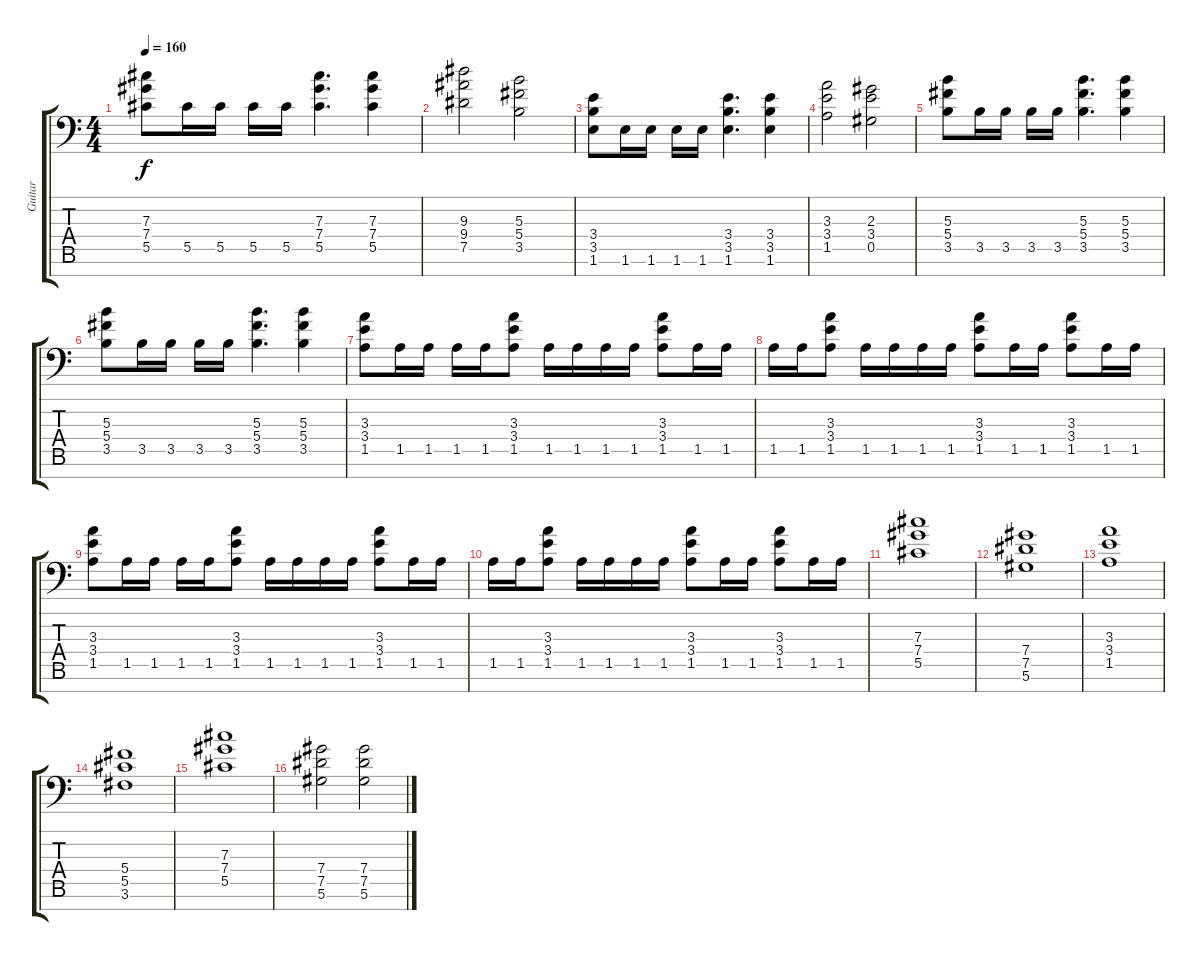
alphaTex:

\track ("Guitar" "Guitar") {instrument distortionguitar}
\staff {score tabs}
\tuning (Eb4 Bb3 Gb3 Db3 Ab2 Eb2 Bb1) {hide}
\ts (4 4)
\tempo 160
\clef f4
\ks c
(7.3 7.4 5.5).8{dy f} 5.5.16 5.5.16 5.5.16 5.5.16 (7.3 7.4 5.5).4{d} (7.3 7.4 5.5).4 |
(9.3 9.4 7.5).2 (5.3 5.4 3.5).2 |
(3.4 3.5 1.6).8 1.6.16 1.6.16 1.6.16 1.6.16 (3.4 3.5 1.6).4{d} (3.4 3.5 1.6).4 |
(3.3 3.4 1.5).2 (2.3 3.4 0.5).2 |
(5.3 5.4 3.5).8 3.5.16 3.5.16 3.5.16 3.5.16 (5.3 5.4 3.5).4{d} (5.3 5.4 3.5).4 |
(5.3 5.4 3.5).8 3.5.16 3.5.16 3.5.16 3.5.16 (5.3 5.4 3.5).4{d} (5.3 5.4 3.5).4 |
(3.3 3.4 1.5).8 1.5.16 1.5.16 1.5.16 1.5.16 (3.3 3.4 1.5).8 1.5.16 1.5.16 1.5.16 1.5.16 (3.3 3.4 1.5).8 1.5.16 1.5.16 |
1.5.16 1.5.16 (3.3 3.4 1.5).8 1.5.16 1.5.16 1.5.16 1.5.16 (3.3 3.4 1.5).8 1.5.16 1.5.16 (3.3 3.4 1.5).8 1.5.16 1.5.16 |
(3.3 3.4 1.5).8 1.5.16 1.5.16 1.5.16 1.5.16 (3.3 3.4 1.5).8 1.5.16 1.5.16 1.5.16 1.5.16 (3.3 3.4 1.5).8 1.5.16 1.5.16 |
1.5.16 1.5.16 (3.3 3.4 1.5).8 1.5.16 1.5.16 1.5.16 1.5.16 (3.3 3.4 1.5).8 1.5.16 1.5.16 (3.3 3.4 1.5).8 1.5.16 1.5.16 |
(7.3 7.4 5.5).1 |
(7.4 7.5 5.6).1 |
(3.3 3.4 1.5).1 |
(5.4 5.5 3.6).1 |
(7.3 7.4 5.5).1 |
(7.4 7.5 5.6).2 (7.4 7.5 5.6).2
